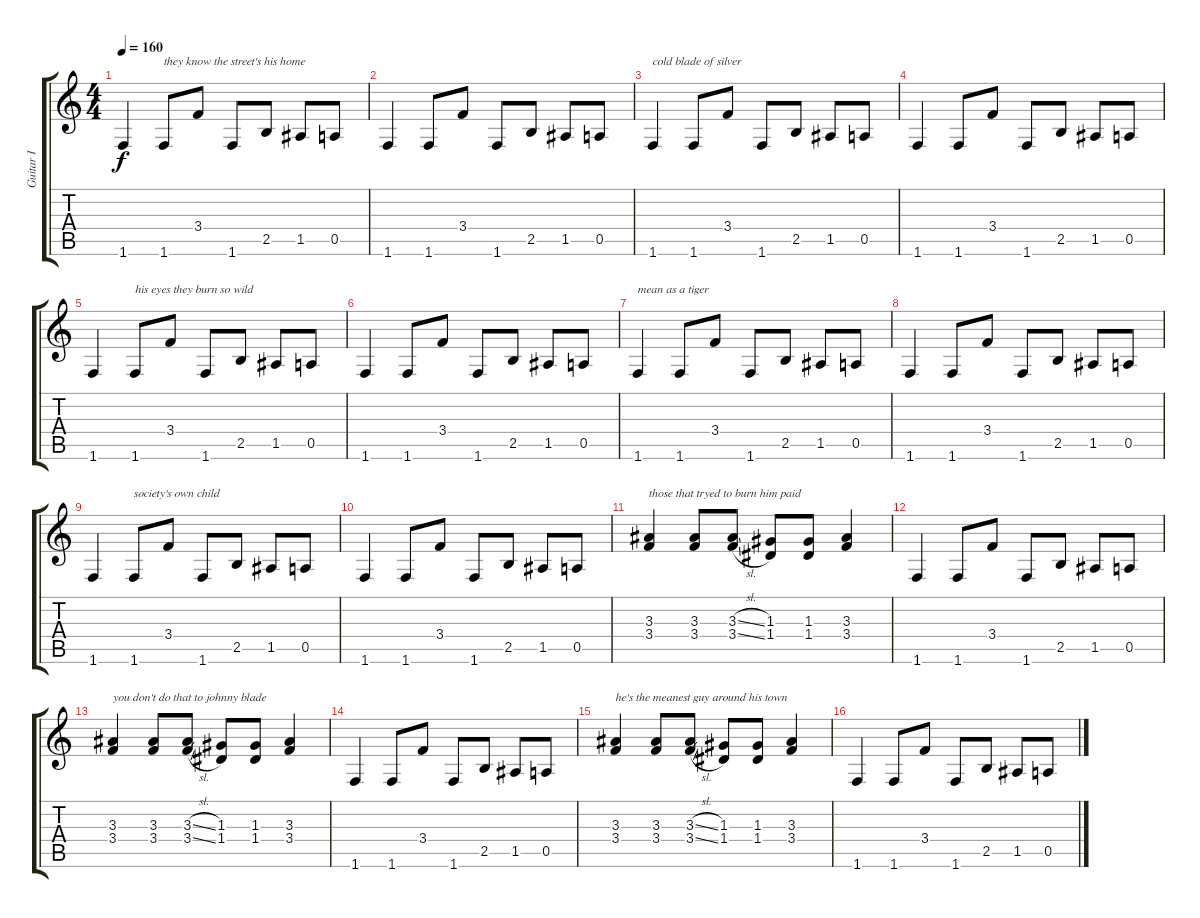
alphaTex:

\track ("Guitar I" "Guitar I") {instrument distortionguitar}
\staff {score tabs}
\tuning (E4 B3 G3 D3 A2 E2) {hide}
\ts (4 4)
\tempo 160
\clef g2
\ks c
1.6.4{dy f} 1.6.8{txt "they know the street's his home"} 3.4.8 1.6.8 2.5.8 1.5.8 0.5.8 |
1.6.4 1.6.8 3.4.8 1.6.8 2.5.8 1.5.8 0.5.8 |
1.6.4{txt "cold blade of silver"} 1.6.8 3.4.8 1.6.8 2.5.8 1.5.8 0.5.8 |
1.6.4 1.6.8 3.4.8 1.6.8 2.5.8 1.5.8 0.5.8 |
1.6.4 1.6.8{txt "his eyes they burn so wild"} 3.4.8 1.6.8 2.5.8 1.5.8 0.5.8 |
1.6.4 1.6.8 3.4.8 1.6.8 2.5.8 1.5.8 0.5.8 |
1.6.4{txt "mean as a tiger"} 1.6.8 3.4.8 1.6.8 2.5.8 1.5.8 0.5.8 |
1.6.4 1.6.8 3.4.8 1.6.8 2.5.8 1.5.8 0.5.8 |
1.6.4 1.6.8{txt "society's own child"} 3.4.8 1.6.8 2.5.8 1.5.8 0.5.8 |
1.6.4 1.6.8 3.4.8 1.6.8 2.5.8 1.5.8 0.5.8 |
(3.3 3.4).4{txt "those that tryed to burn him paid"} (3.3 3.4).8 (3.3{sl} 3.4{sl}).8 (1.3 1.4).8 (1.3 1.4).8 (3.3 3.4).4 |
1.6.4 1.6.8 3.4.8 1.6.8 2.5.8 1.5.8 0.5.8 |
(3.3 3.4).4{txt "you don't do that to johnny blade"} (3.3 3.4).8 (3.3{sl} 3.4{sl}).8 (1.3 1.4).8 (1.3 1.4).8 (3.3 3.4).4 |
1.6.4 1.6.8 3.4.8 1.6.8 2.5.8 1.5.8 0.5.8 |
(3.3 3.4).4{txt "he's the meanest guy around his town"} (3.3 3.4).8 (3.3{sl} 3.4{sl}).8 (1.3 1.4).8 (1.3 1.4).8 (3.3 3.4).4 |
1.6.4 1.6.8 3.4.8 1.6.8 2.5.8 1.5.8 0.5.8
